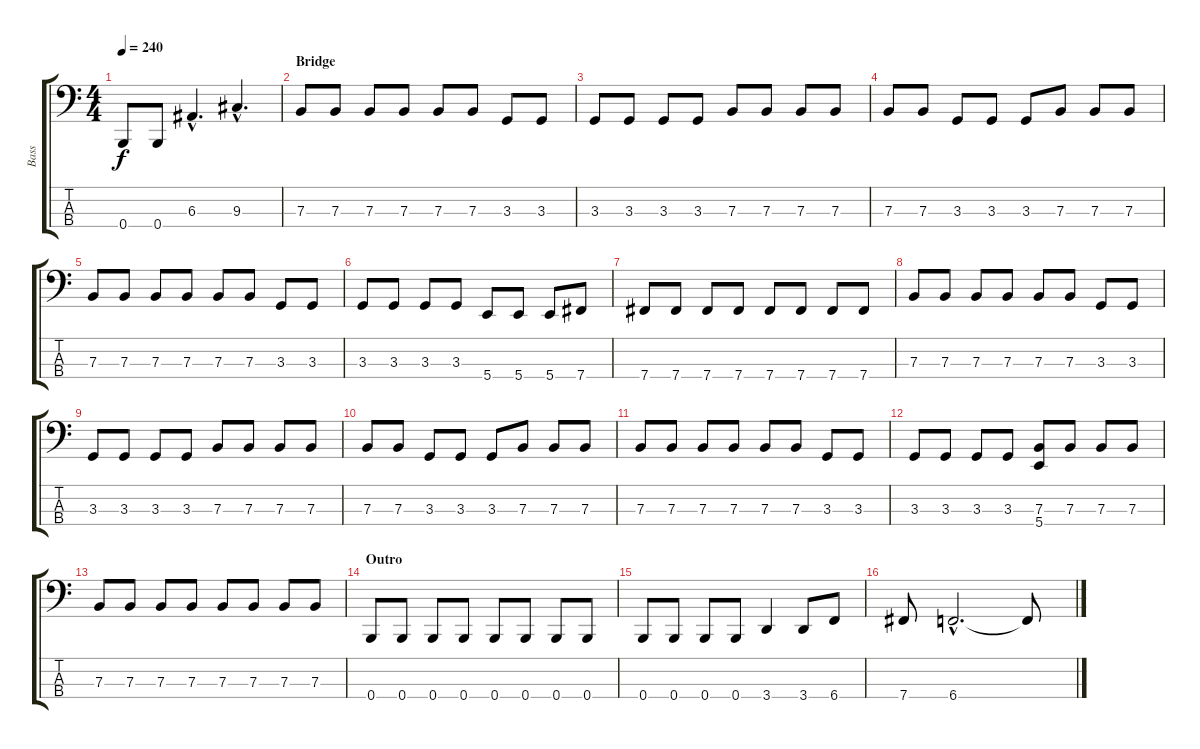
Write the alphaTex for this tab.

\track ("Bass" "Bass") {instrument electricbasspick}
\staff {score tabs}
\tuning (D2 A1 E1 B0) {hide}
\ts (4 4)
\tempo 240
\clef f4
\ks c
0.4.8{dy f} 0.4.8 6.3{hac}.4{d} 9.3{hac}.4{d} |
\section ("" "Bridge")
7.3.8 7.3.8 7.3.8 7.3.8 7.3.8 7.3.8 3.3.8 3.3.8 |
3.3.8 3.3.8 3.3.8 3.3.8 7.3.8 7.3.8 7.3.8 7.3.8 |
7.3.8 7.3.8 3.3.8 3.3.8 3.3.8 7.3.8 7.3.8 7.3.8 |
7.3.8 7.3.8 7.3.8 7.3.8 7.3.8 7.3.8 3.3.8 3.3.8 |
3.3.8 3.3.8 3.3.8 3.3.8 5.4.8 5.4.8 5.4.8 7.4.8 |
7.4.8 7.4.8 7.4.8 7.4.8 7.4.8 7.4.8 7.4.8 7.4.8 |
7.3.8 7.3.8 7.3.8 7.3.8 7.3.8 7.3.8 3.3.8 3.3.8 |
3.3.8 3.3.8 3.3.8 3.3.8 7.3.8 7.3.8 7.3.8 7.3.8 |
7.3.8 7.3.8 3.3.8 3.3.8 3.3.8 7.3.8 7.3.8 7.3.8 |
7.3.8 7.3.8 7.3.8 7.3.8 7.3.8 7.3.8 3.3.8 3.3.8 |
3.3.8 3.3.8 3.3.8 3.3.8 (7.3 5.4).8 7.3.8 7.3.8 7.3.8 |
7.3.8 7.3.8 7.3.8 7.3.8 7.3.8 7.3.8 7.3.8 7.3.8 |
\section ("" "Outro")
0.4.8 0.4.8 0.4.8 0.4.8 0.4.8 0.4.8 0.4.8 0.4.8 |
0.4.8 0.4.8 0.4.8 0.4.8 3.4.4 3.4.8 6.4.8 |
7.4.8 6.4{hac}.2{d} 6.4{t}.8
